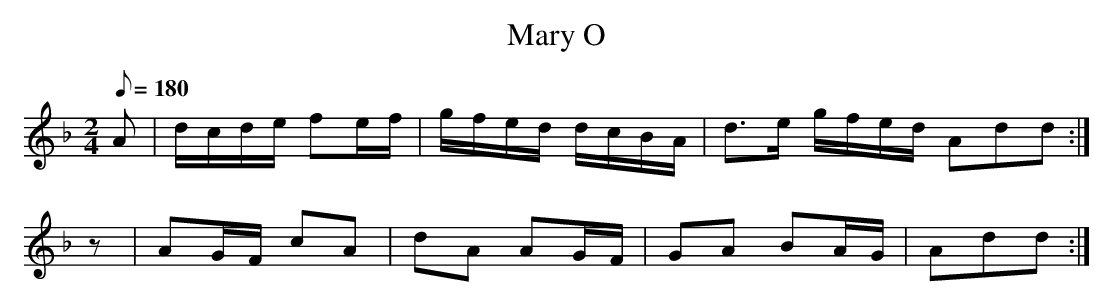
X:1
T: Mary O
M: 2/4
L: 1/8
Q: 180
K: Dm
A| d/c/d/e/ fe/f/| g/f/e/d/ d/c/B/A/| d>e g/f/e/d/ Add :|
z| AG/F/ cA| dA AG/F/| GA BA/G/| Add :|
